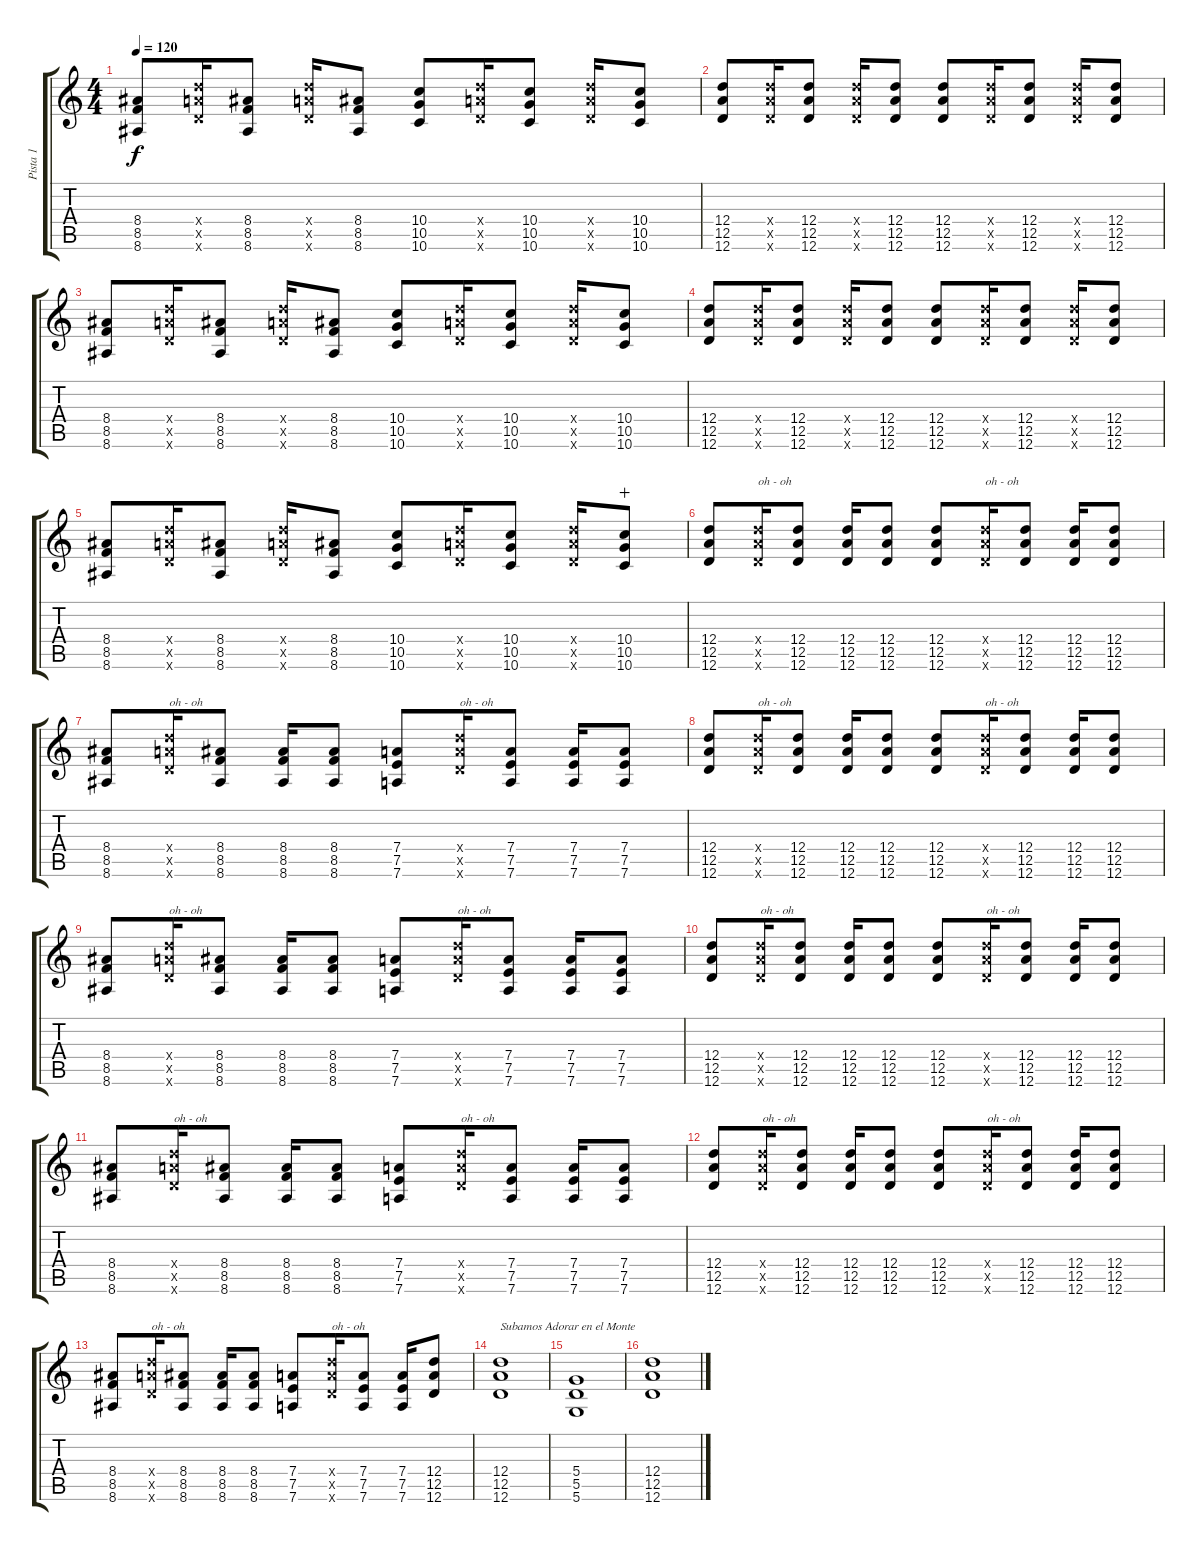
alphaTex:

\track ("Pista 1" "Pista 1") {instrument distortionguitar}
\staff {score tabs}
\tuning (E4 B3 G3 D3 A2 D2) {hide}
\ts (4 4)
\tempo 120
\clef g2
\ks c
(8.4 8.5 8.6).8{dy f} (12.4{x} 12.5{x} 12.6{x}).16 (8.4 8.5 8.6).8 (12.4{x} 12.5{x} 12.6{x}).16 (8.4 8.5 8.6).8 (10.4 10.5 10.6).8 (12.4{x} 12.5{x} 12.6{x}).16 (10.4 10.5 10.6).8 (12.4{x} 12.5{x} 12.6{x}).16 (10.4 10.5 10.6).8 |
(12.4 12.5 12.6).8 (12.4{x} 12.5{x} 12.6{x}).16 (12.4 12.5 12.6).8 (12.4{x} 12.5{x} 12.6{x}).16 (12.4 12.5 12.6).8 (12.4 12.5 12.6).8 (12.4{x} 12.5{x} 12.6{x}).16 (12.4 12.5 12.6).8 (12.4{x} 12.5{x} 12.6{x}).16 (12.4 12.5 12.6).8 |
(8.4 8.5 8.6).8 (12.4{x} 12.5{x} 12.6{x}).16 (8.4 8.5 8.6).8 (12.4{x} 12.5{x} 12.6{x}).16 (8.4 8.5 8.6).8 (10.4 10.5 10.6).8 (12.4{x} 12.5{x} 12.6{x}).16 (10.4 10.5 10.6).8 (12.4{x} 12.5{x} 12.6{x}).16 (10.4 10.5 10.6).8 |
(12.4 12.5 12.6).8 (12.4{x} 12.5{x} 12.6{x}).16 (12.4 12.5 12.6).8 (12.4{x} 12.5{x} 12.6{x}).16 (12.4 12.5 12.6).8 (12.4 12.5 12.6).8 (12.4{x} 12.5{x} 12.6{x}).16 (12.4 12.5 12.6).8 (12.4{x} 12.5{x} 12.6{x}).16 (12.4 12.5 12.6).8 |
(8.4 8.5 8.6).8 (12.4{x} 12.5{x} 12.6{x}).16 (8.4 8.5 8.6).8 (12.4{x} 12.5{x} 12.6{x}).16 (8.4 8.5 8.6).8 (10.4 10.5 10.6).8 (12.4{x} 12.5{x} 12.6{x}).16 (10.4 10.5 10.6).8 (12.4{x} 12.5{x} 12.6{x}).16 (10.4 10.5 10.6).8{wahc} |
(12.4 12.5 12.6).8 (12.4{x} 12.5{x} 12.6{x}).16{txt "oh - oh"} (12.4 12.5 12.6).8 (12.4 12.5 12.6).16 (12.4 12.5 12.6).8 (12.4 12.5 12.6).8 (12.4{x} 12.5{x} 12.6{x}).16{txt "oh - oh"} (12.4 12.5 12.6).8 (12.4 12.5 12.6).16 (12.4 12.5 12.6).8 |
(8.4 8.5 8.6).8 (12.4{x} 12.5{x} 12.6{x}).16{txt "oh - oh"} (8.4 8.5 8.6).8 (8.4 8.5 8.6).16 (8.4 8.5 8.6).8 (7.4 7.5 7.6).8 (12.4{x} 12.5{x} 12.6{x}).16{txt "oh - oh"} (7.4 7.5 7.6).8 (7.4 7.5 7.6).16 (7.4 7.5 7.6).8 |
(12.4 12.5 12.6).8 (12.4{x} 12.5{x} 12.6{x}).16{txt "oh - oh"} (12.4 12.5 12.6).8 (12.4 12.5 12.6).16 (12.4 12.5 12.6).8 (12.4 12.5 12.6).8 (12.4{x} 12.5{x} 12.6{x}).16{txt "oh - oh"} (12.4 12.5 12.6).8 (12.4 12.5 12.6).16 (12.4 12.5 12.6).8 |
(8.4 8.5 8.6).8 (12.4{x} 12.5{x} 12.6{x}).16{txt "oh - oh"} (8.4 8.5 8.6).8 (8.4 8.5 8.6).16 (8.4 8.5 8.6).8 (7.4 7.5 7.6).8 (12.4{x} 12.5{x} 12.6{x}).16{txt "oh - oh"} (7.4 7.5 7.6).8 (7.4 7.5 7.6).16 (7.4 7.5 7.6).8 |
(12.4 12.5 12.6).8 (12.4{x} 12.5{x} 12.6{x}).16{txt "oh - oh"} (12.4 12.5 12.6).8 (12.4 12.5 12.6).16 (12.4 12.5 12.6).8 (12.4 12.5 12.6).8 (12.4{x} 12.5{x} 12.6{x}).16{txt "oh - oh"} (12.4 12.5 12.6).8 (12.4 12.5 12.6).16 (12.4 12.5 12.6).8 |
(8.4 8.5 8.6).8 (12.4{x} 12.5{x} 12.6{x}).16{txt "oh - oh"} (8.4 8.5 8.6).8 (8.4 8.5 8.6).16 (8.4 8.5 8.6).8 (7.4 7.5 7.6).8 (12.4{x} 12.5{x} 12.6{x}).16{txt "oh - oh"} (7.4 7.5 7.6).8 (7.4 7.5 7.6).16 (7.4 7.5 7.6).8 |
(12.4 12.5 12.6).8 (12.4{x} 12.5{x} 12.6{x}).16{txt "oh - oh"} (12.4 12.5 12.6).8 (12.4 12.5 12.6).16 (12.4 12.5 12.6).8 (12.4 12.5 12.6).8 (12.4{x} 12.5{x} 12.6{x}).16{txt "oh - oh"} (12.4 12.5 12.6).8 (12.4 12.5 12.6).16 (12.4 12.5 12.6).8 |
(8.4 8.5 8.6).8 (12.4{x} 12.5{x} 12.6{x}).16{txt "oh - oh"} (8.4 8.5 8.6).8 (8.4 8.5 8.6).16 (8.4 8.5 8.6).8 (7.4 7.5 7.6).8 (12.4{x} 12.5{x} 12.6{x}).16{txt "oh - oh"} (7.4 7.5 7.6).8 (7.4 7.5 7.6).16 (12.4 12.5 12.6).8 |
(12.4 12.5 12.6).1{txt "Subamos Adorar en el Monte"} |
(5.4 5.5 5.6).1 |
(12.4 12.5 12.6).1
